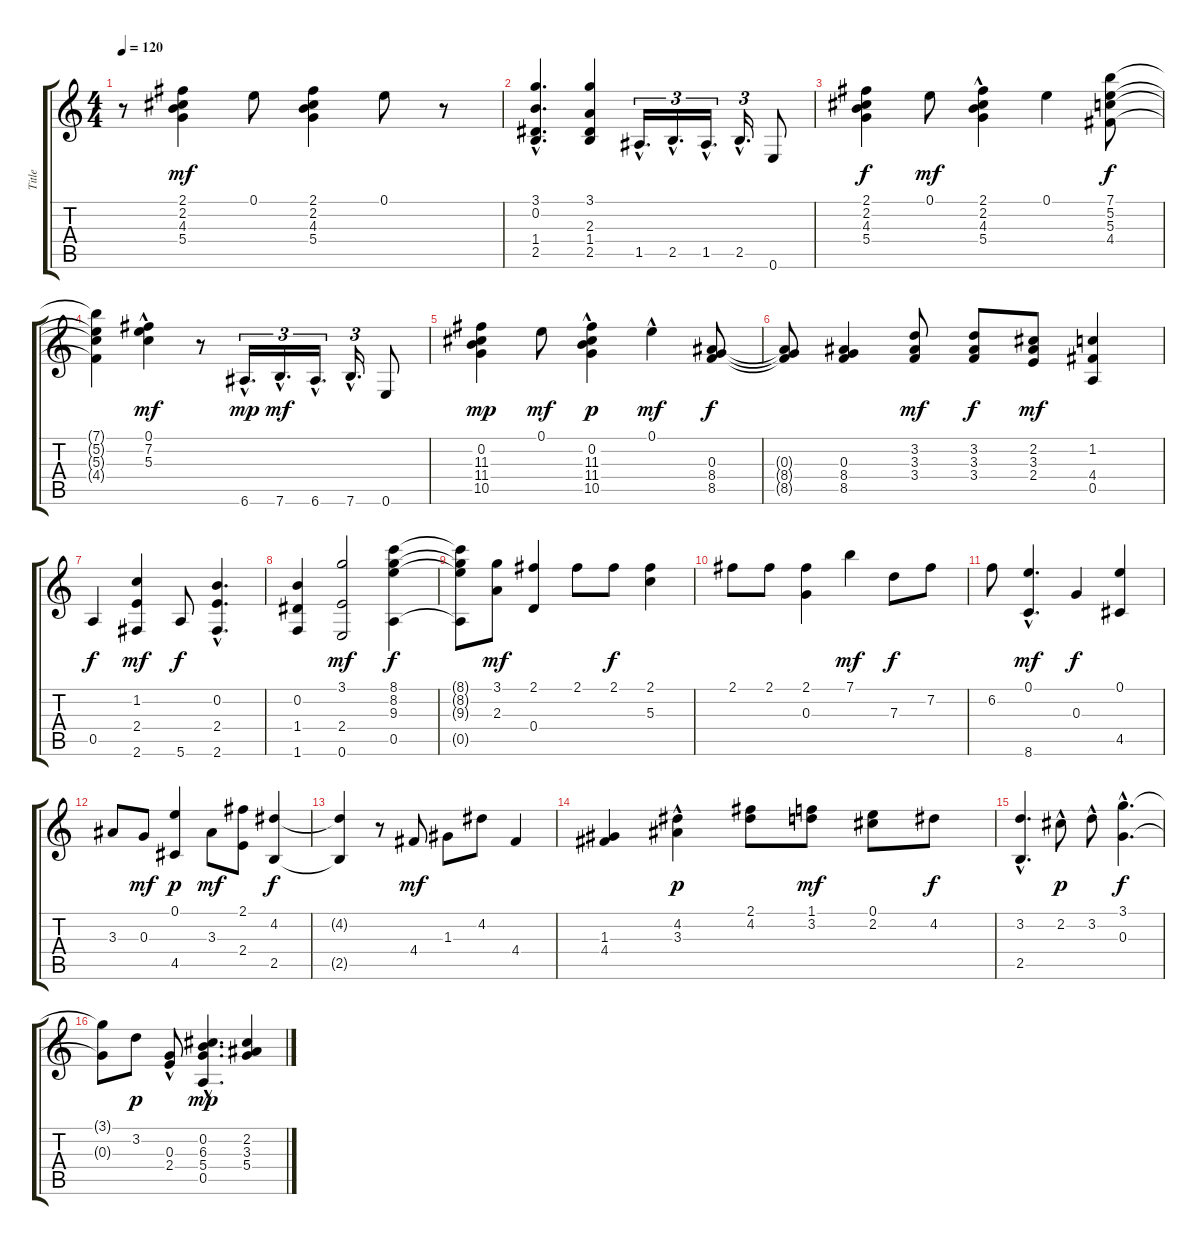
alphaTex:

\track ("Title" "Title") {instrument acousticguitarnylon}
\staff {score tabs}
\tuning (E4 B3 G3 D3 A2 E2) {hide}
\ts (4 4)
\tempo 120
\clef g2
\ks c
r.8{dy mf instrument acousticguitarnylon} (2.1 2.2 4.3 5.4).4 0.1.8 (2.1 2.2 4.3 5.4).4 0.1.8 r.8 |
(3.1{hac} 0.2{hac} 1.4{hac} 2.5{hac}).4{d} (3.1 2.3 1.4 2.5).4 1.5{hac}.16{d tu (3 2)} 2.5{hac}.16{d tu (3 2)} 1.5{hac}.16{d tu (3 2)} 2.5{hac}.16{d tu (3 2)} 0.6.8 |
(2.1 2.2 4.3 5.4).4{dy f} 0.1.8{dy mf} (2.1{hac} 2.2{hac} 4.3 5.4{hac}).4 0.1.4 (7.1 5.2 5.3 4.4).8{dy f} |
(7.1{t} 5.2{t} 5.3{t} 4.4{t}).4 (0.1{hac} 7.2{hac} 5.3{hac}).4{dy mf} r.8 6.6{hac}.16{d tu (3 2) dy mp} 7.6{hac}.16{d tu (3 2) dy mf} 6.6{hac}.16{d tu (3 2)} 7.6{hac}.16{d tu (3 2)} 0.6.8 |
(0.2 11.3 11.4 10.5).4{dy mp} 0.1.8{dy mf} (0.2{hac} 11.3 11.4 10.5{hac}).4{dy p} 0.1{hac}.4{dy mf} (0.3 8.4 8.5).8{dy f} |
(0.3{t} 8.4{t} 8.5{t}).8 (0.3 8.4 8.5).4 (3.2 3.3 3.4).8{dy mf} (3.2 3.3 3.4).8{dy f} (2.2 3.3 2.4).8{dy mf} (1.2 4.4 0.5).4 |
0.5.4{dy f} (1.2 2.4 2.6).4{dy mf} 5.6.8{dy f} (0.2{hac} 2.4{hac} 2.6{hac}).4{d} |
(0.2 1.4 1.6).4 (3.1 2.4 0.6).2{dy mf} (8.1 8.2 9.3 0.5).4{dy f} |
(8.1{t} 8.2{t} 9.3{t} 0.5{t}).8 (3.1 2.3).8{dy mf} (2.1 0.4).4 2.1.8 2.1.8{dy f} (2.1 5.3).4 |
2.1.8 2.1.8 (2.1 0.3).4 7.1.4{dy mf} 7.3.8{dy f} 7.2.8 |
6.2.8 (0.1{hac} 8.6{hac}).4{d dy mf} 0.3.4{dy f} (0.1 4.5).4 |
3.3.8 0.3.8{dy mf} (0.1 4.5).4{dy p} 3.3.8{dy mf} (2.1 2.4).8 (4.2 2.5).4{dy f} |
(4.2{t} 2.5{t}).4 r.8 4.4.8{dy mf} 1.3.8 4.2.8 4.4.4 |
(1.3 4.4).4 (4.2 3.3{hac}).4{dy p} (2.1 4.2).8 (1.1 3.2).8{dy mf} (0.1 2.2).8 4.2.8{dy f} |
(3.2{hac} 2.5{hac}).4{d} 2.2{hac}.8{dy p} 3.2{hac}.8 (3.1{hac} 0.3{hac}).4{d dy f} |
(3.1{t} 0.3{t}).8 3.2.8{dy p} (0.3{hac} 2.4{hac}).8 (0.2{hac} 6.3{hac} 5.4{hac} 0.5{hac}).4{d dy mp} (2.2 3.3 5.4).4
